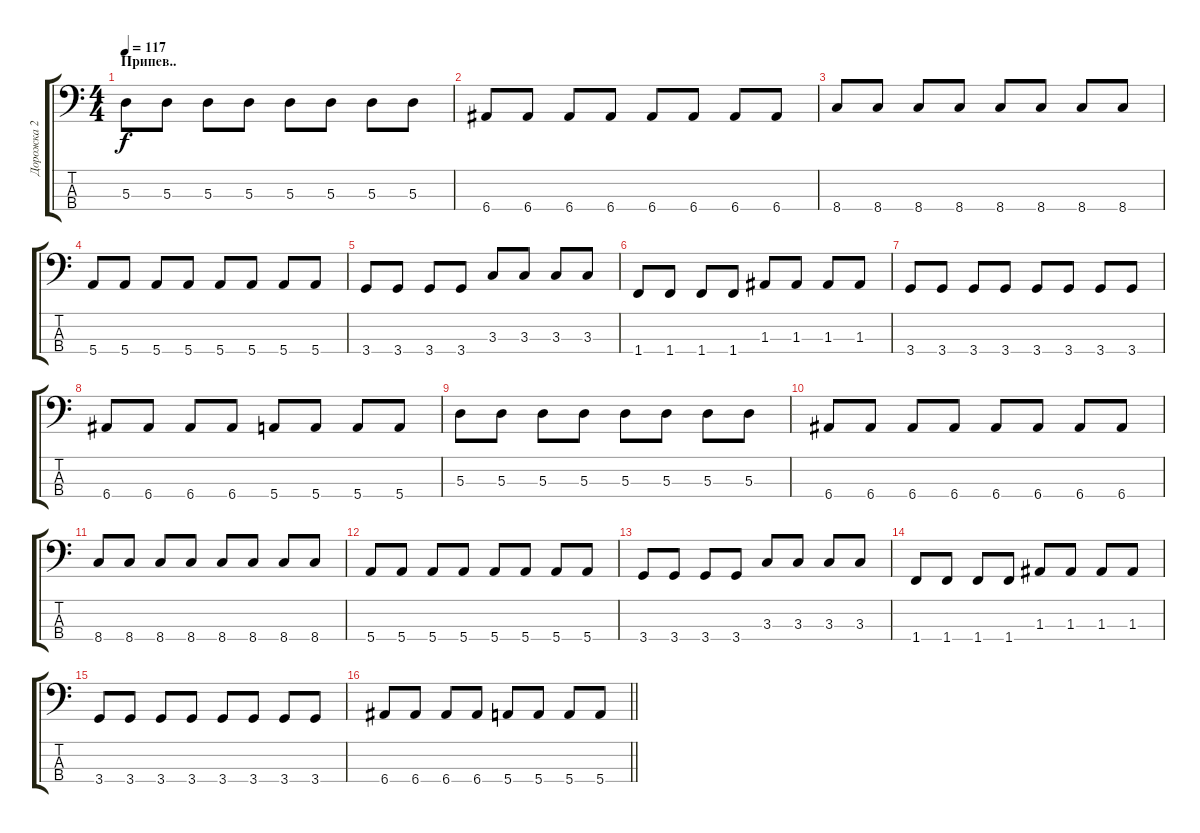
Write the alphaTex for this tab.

\track ("Дорожка 2" "Дорожка 2") {instrument electricbassfinger}
\staff {score tabs}
\tuning (G2 D2 A1 E1) {hide}
\ts (4 4)
\section ("" "Припев..")
\tempo 117
\clef f4
\ks c
5.3.8{dy f} 5.3.8 5.3.8 5.3.8 5.3.8 5.3.8 5.3.8 5.3.8 |
6.4.8 6.4.8 6.4.8 6.4.8 6.4.8 6.4.8 6.4.8 6.4.8 |
8.4.8 8.4.8 8.4.8 8.4.8 8.4.8 8.4.8 8.4.8 8.4.8 |
5.4.8 5.4.8 5.4.8 5.4.8 5.4.8 5.4.8 5.4.8 5.4.8 |
3.4.8 3.4.8 3.4.8 3.4.8 3.3.8 3.3.8 3.3.8 3.3.8 |
1.4.8 1.4.8 1.4.8 1.4.8 1.3.8 1.3.8 1.3.8 1.3.8 |
3.4.8 3.4.8 3.4.8 3.4.8 3.4.8 3.4.8 3.4.8 3.4.8 |
6.4.8 6.4.8 6.4.8 6.4.8 5.4.8 5.4.8 5.4.8 5.4.8 |
5.3.8 5.3.8 5.3.8 5.3.8 5.3.8 5.3.8 5.3.8 5.3.8 |
6.4.8 6.4.8 6.4.8 6.4.8 6.4.8 6.4.8 6.4.8 6.4.8 |
8.4.8 8.4.8 8.4.8 8.4.8 8.4.8 8.4.8 8.4.8 8.4.8 |
5.4.8 5.4.8 5.4.8 5.4.8 5.4.8 5.4.8 5.4.8 5.4.8 |
3.4.8 3.4.8 3.4.8 3.4.8 3.3.8 3.3.8 3.3.8 3.3.8 |
1.4.8 1.4.8 1.4.8 1.4.8 1.3.8 1.3.8 1.3.8 1.3.8 |
3.4.8 3.4.8 3.4.8 3.4.8 3.4.8 3.4.8 3.4.8 3.4.8 |
\barLineRight lightlight
6.4.8 6.4.8 6.4.8 6.4.8 5.4.8 5.4.8 5.4.8 5.4.8
